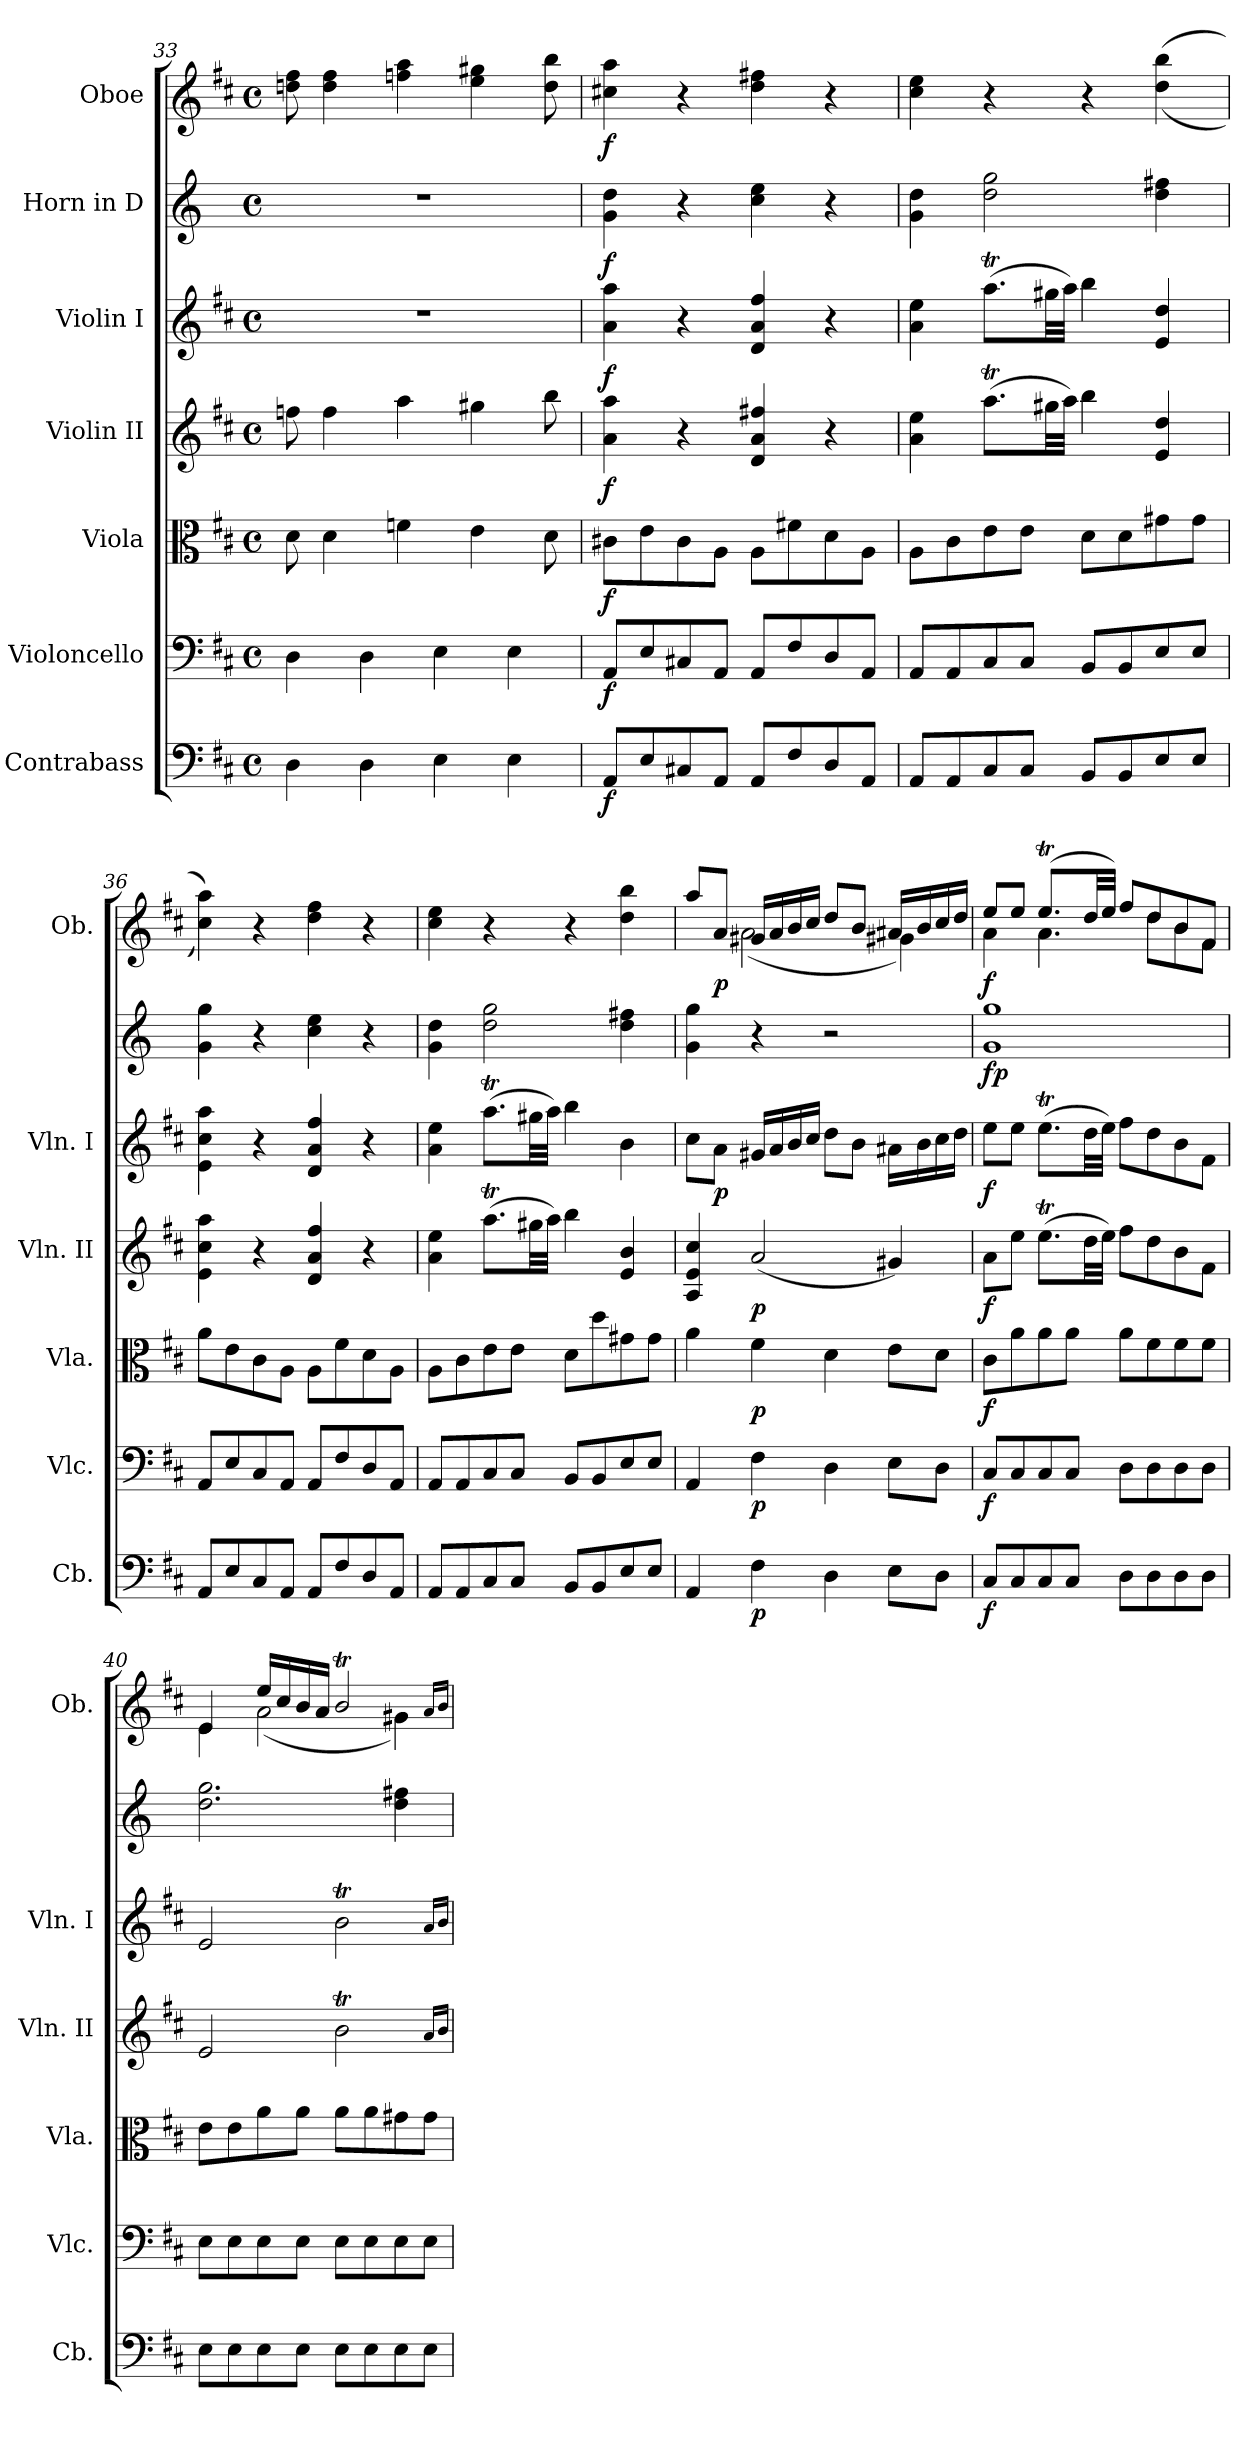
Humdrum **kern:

**kern	**dynam	**kern	**dynam	**kern	**dynam	**kern	**dynam	**kern	**dynam	**kern	**dynam	**kern	**dynam
*part7	*part7	*part6	*part6	*part5	*part5	*part4	*part4	*part3	*part3	*part2	*part2	*part1	*part1
*staff7	*staff7	*staff6	*staff6	*staff5	*staff5	*staff4	*staff4	*staff3	*staff3	*staff2	*staff2	*staff1	*staff1
*I"Contrabass	*	*I"Violoncello	*	*I"Viola	*	*I"Violin II	*	*I"Violin I	*	*I"Horn in D	*	*I"Oboe	*
*I'Cb.	*	*I'Vlc.	*	*I'Vla.	*	*I'Vln. II	*	*I'Vln. I	*	*	*	*I'Ob.	*
*clefF4	*	*clefF4	*	*clefC3	*	*clefG2	*	*clefG2	*	*clefG2	*	*clefG2	*
*ITrd7c12	*	*	*	*	*	*	*	*	*	*ITrd6c10	*	*	*
*k[f#c#]	*	*k[f#c#]	*	*k[f#c#]	*	*k[f#c#]	*	*k[f#c#]	*	*k[f#c#]	*	*k[f#c#]	*
*M4/4	*	*M4/4	*	*M4/4	*	*M4/4	*	*M4/4	*	*M4/4	*	*M4/4	*
*met(c)	*	*met(c)	*	*met(c)	*	*met(c)	*	*met(c)	*	*met(c)	*	*met(c)	*
=33	=33	=33	=33	=33	=33	=33	=33	=33	=33	=33	=33	=33	=33
4DD\	.	4D\	.	8d\	.	8ffn\	.	1r	.	1r	.	8ddn\ 8ff#\	.
.	.	.	.	4d\	.	4ff\	.	.	.	.	.	4dd\ 4ff#\	.
4DD\	.	4D\	.	.	.	.	.	.	.	.	.	.	.
.	.	.	.	4fn\	.	4aa\	.	.	.	.	.	4ffn\ 4aa\	.
4EE\	.	4E\	.	.	.	.	.	.	.	.	.	.	.
.	.	.	.	4e\	.	4gg#X\	.	.	.	.	.	4ee\ 4gg#X\	.
4EE\	.	4E\	.	.	.	.	.	.	.	.	.	.	.
.	.	.	.	8d\	.	8bb\	.	.	.	.	.	8dd\ 8bb\	.
=34	=34	=34	=34	=34	=34	=34	=34	=34	=34	=34	=34	=34	=34
!	!LO:DY:b	!	!LO:DY:b	!	!LO:DY:b	!	!LO:DY:b	!	!LO:DY:b	!	!LO:DY:b	!	!LO:DY:b
8AAA/L	f	8AA/L	f	8c#X\L	f	4a\ 4aa\	f	4a\ 4aa\	f	4A\ 4e\	f	4cc#X\ 4aa\	f
8EE/	.	8E/	.	8e\	.	.	.	.	.	.	.	.	.
8CC#X/	.	8C#X/	.	8c#\	.	4r	.	4r	.	4r	.	4r	.
8AAA/J	.	8AA/J	.	8A\J	.	.	.	.	.	.	.	.	.
8AAA/L	.	8AA/L	.	8A\L	.	4d/ 4a/ 4ff#X/	.	4d/ 4a/ 4ff#/	.	4d\ 4f#\	.	4dd\ 4ff#X\	.
8FF#/	.	8F#/	.	8f#X\	.	.	.	.	.	.	.	.	.
8DD/	.	8D/	.	8d\	.	4r	.	4r	.	4r	.	4r	.
8AAA/J	.	8AA/J	.	8A\J	.	.	.	.	.	.	.	.	.
=35	=35	=35	=35	=35	=35	=35	=35	=35	=35	=35	=35	=35	=35
8AAA/L	.	8AA/L	.	8A\L	.	4a\ 4ee\	.	4a\ 4ee\	.	4A\ 4e\	.	4cc#\ 4ee\	.
8AAA/	.	8AA/	.	8c#\	.	.	.	.	.	.	.	.	.
8CC#/	.	8C#/	.	8e\	.	(>8.aaT\L	.	(>8.aaT\L	.	2e\ 2a\	.	4r	.
8CC#/J	.	8C#/J	.	8e\J	.	.	.	.	.	.	.	.	.
.	.	.	.	.	.	32gg#X\LL	.	32gg#X\LL	.	.	.	.	.
.	.	.	.	.	.	32aa\JJJ)	.	32aa\JJJ)	.	.	.	.	.
8BBB/L	.	8BB/L	.	8d\L	.	4bb\	.	4bb\	.	.	.	4r	.
8BBB/	.	8BB/	.	8d\	.	.	.	.	.	.	.	.	.
8EE/	.	8E/	.	8g#X\	.	4e/ 4dd/	.	4e/ 4dd/	.	4e\ 4g#X\	.	(>(<4dd\ 4bb\	.
8EE/J	.	8E/J	.	8g#\J	.	.	.	.	.	.	.	.	.
=36	=36	=36	=36	=36	=36	=36	=36	=36	=36	=36	=36	=36	=36
8AAA/L	.	8AA/L	.	8a\L	.	4e\ 4cc#\ 4aa\	.	4e\ 4cc#\ 4aa\	.	4A\ 4a\	.	4cc#\ 4aa\))	.
8EE/	.	8E/	.	8e\	.	.	.	.	.	.	.	.	.
8CC#/	.	8C#/	.	8c#\	.	4r	.	4r	.	4r	.	4r	.
8AAA/J	.	8AA/J	.	8A\J	.	.	.	.	.	.	.	.	.
8AAA/L	.	8AA/L	.	8A\L	.	4d/ 4a/ 4ff#/	.	4d/ 4a/ 4ff#/	.	4d\ 4f#\	.	4dd\ 4ff#\	.
8FF#/	.	8F#/	.	8f#\	.	.	.	.	.	.	.	.	.
8DD/	.	8D/	.	8d\	.	4r	.	4r	.	4r	.	4r	.
8AAA/J	.	8AA/J	.	8A\J	.	.	.	.	.	.	.	.	.
=37	=37	=37	=37	=37	=37	=37	=37	=37	=37	=37	=37	=37	=37
8AAA/L	.	8AA/L	.	8A\L	.	4a\ 4ee\	.	4a\ 4ee\	.	4A\ 4e\	.	4cc#\ 4ee\	.
8AAA/	.	8AA/	.	8c#\	.	.	.	.	.	.	.	.	.
8CC#/	.	8C#/	.	8e\	.	(>8.aaT\L	.	(>8.aaT\L	.	2e\ 2a\	.	4r	.
8CC#/J	.	8C#/J	.	8e\J	.	.	.	.	.	.	.	.	.
.	.	.	.	.	.	32gg#X\LL	.	32gg#X\LL	.	.	.	.	.
.	.	.	.	.	.	32aa\JJJ)	.	32aa\JJJ)	.	.	.	.	.
8BBB/L	.	8BB/L	.	8d\L	.	4bb\	.	4bb\	.	.	.	4r	.
8BBB/	.	8BB/	.	8dd\	.	.	.	.	.	.	.	.	.
8EE/	.	8E/	.	8g#X\	.	4e/ 4b/	.	4b\	.	4e\ 4g#X\	.	4dd\ 4bb\	.
8EE/J	.	8E/J	.	8g#\J	.	.	.	.	.	.	.	.	.
!!LO:PB:g=z
=38	=38	=38	=38	=38	=38	=38	=38	=38	=38	=38	=38	=38	=38
*	*	*	*	*	*	*	*	*	*	*	*	*^	*
4AAA/	.	4AA/	.	4a\	.	4A/ 4e/ 4cc#/	.	8cc#\L	.	4A\ 4a\	.	8aa/L	4ryy	.
!	!	!	!	!	!	!	!	!	!LO:DY:b	!	!	!	!	!LO:DY:b
.	.	.	.	.	.	.	.	8a\J	p	.	.	8a/J	.	p
!	!LO:DY:b	!	!LO:DY:b	!	!LO:DY:b	!	!LO:DY:b	!	!	!	!	!	!	!
4FF#\	p	4F#\	p	4f#\	p	(<2a/	p	16g#X/LL	.	4r	.	16g#X/LL	(<2a\	.
.	.	.	.	.	.	.	.	16a/	.	.	.	16a/	.	.
.	.	.	.	.	.	.	.	16b/	.	.	.	16b/	.	.
.	.	.	.	.	.	.	.	16cc#/JJ	.	.	.	16cc#/JJ	.	.
4DD\	.	4D\	.	4d\	.	.	.	8dd\L	.	2r	.	8dd/L	.	.
.	.	.	.	.	.	.	.	8b\J	.	.	.	8b/J	.	.
8EE\L	.	8E\L	.	8e\L	.	4g#X/)	.	16a#X\LL	.	.	.	16a#X/LL	4g#X\)	.
.	.	.	.	.	.	.	.	16b\	.	.	.	16b/	.	.
8DD\J	.	8D\J	.	8d\J	.	.	.	16cc#\	.	.	.	16cc#/	.	.
.	.	.	.	.	.	.	.	16dd\JJ	.	.	.	16dd/JJ	.	.
=39	=39	=39	=39	=39	=39	=39	=39	=39	=39	=39	=39	=39	=39	=39
!	!LO:DY:b	!	!LO:DY:b	!	!LO:DY:b	!	!LO:DY:b	!	!LO:DY:b	!	!LO:DY:b	!	!	!LO:DY:b
8CC#/L	f	8C#/L	f	8c#\L	f	8a\L	f	8ee\L	f	1A 1a	fp	8ee/L	4a\	f
8CC#/	.	8C#/	.	8a\	.	8ee\J	.	8ee\J	.	.	.	8ee/J	.	.
8CC#/	.	8C#/	.	8a\	.	(>8.eeT\L	.	(>8.eeT\L	.	.	.	(>8.eeT/L	4.a\	.
8CC#/J	.	8C#/J	.	8a\J	.	.	.	.	.	.	.	.	.	.
.	.	.	.	.	.	32dd\LL	.	32dd\LL	.	.	.	32dd/LL	.	.
.	.	.	.	.	.	32ee\JJJ)	.	32ee\JJJ)	.	.	.	32ee/JJJ)	.	.
8DD\L	.	8D\L	.	8a\L	.	8ff#\L	.	8ff#\L	.	.	.	8ff#/L	.	.
8DD\	.	8D\	.	8f#\	.	8dd\	.	8dd\	.	.	.	8dd/	8dd\L	.
8DD\	.	8D\	.	8f#\	.	8b\	.	8b\	.	.	.	8b/	8b\	.
8DD\J	.	8D\J	.	8f#\J	.	8f#\J	.	8f#\J	.	.	.	8f#/J	8f#\J	.
=40	=40	=40	=40	=40	=40	=40	=40	=40	=40	=40	=40	=40	=40	=40
8EE\L	.	8E\L	.	8e\L	.	2e/	.	2e/	.	2.e\ 2.a\	.	4e/	4e\	.
8EE\	.	8E\	.	8e\	.	.	.	.	.	.	.	.	.	.
8EE\	.	8E\	.	8a\	.	.	.	.	.	.	.	16ee/LL	(<2a\	.
.	.	.	.	.	.	.	.	.	.	.	.	16cc#/	.	.
8EE\J	.	8E\J	.	8a\J	.	.	.	.	.	.	.	16b/	.	.
.	.	.	.	.	.	.	.	.	.	.	.	16a/JJ	.	.
8EE\L	.	8E\L	.	8a\L	.	2bT\	.	2bT\	.	.	.	2bT/	.	.
8EE\	.	8E\	.	8a\	.	.	.	.	.	.	.	.	.	.
8EE\	.	8E\	.	8g#X\	.	.	.	.	.	4e\ 4g#X\	.	.	4g#X\)	.
8EE\J	.	8E\J	.	8g#\J	.	.	.	.	.	.	.	.	.	.
*	*	*	*	*	*	*	*	*	*	*	*	*v	*v	*
.	.	.	.	.	.	16qa/LL	.	16qa/LL	.	.	.	16qa/LL	.
.	.	.	.	.	.	16qb/JJ	.	16qb/JJ	.	.	.	16qb/JJ	.
=	=	=	=	=	=	=	=	=	=	=	=	=	=
*-	*-	*-	*-	*-	*-	*-	*-	*-	*-	*-	*-	*-	*-
